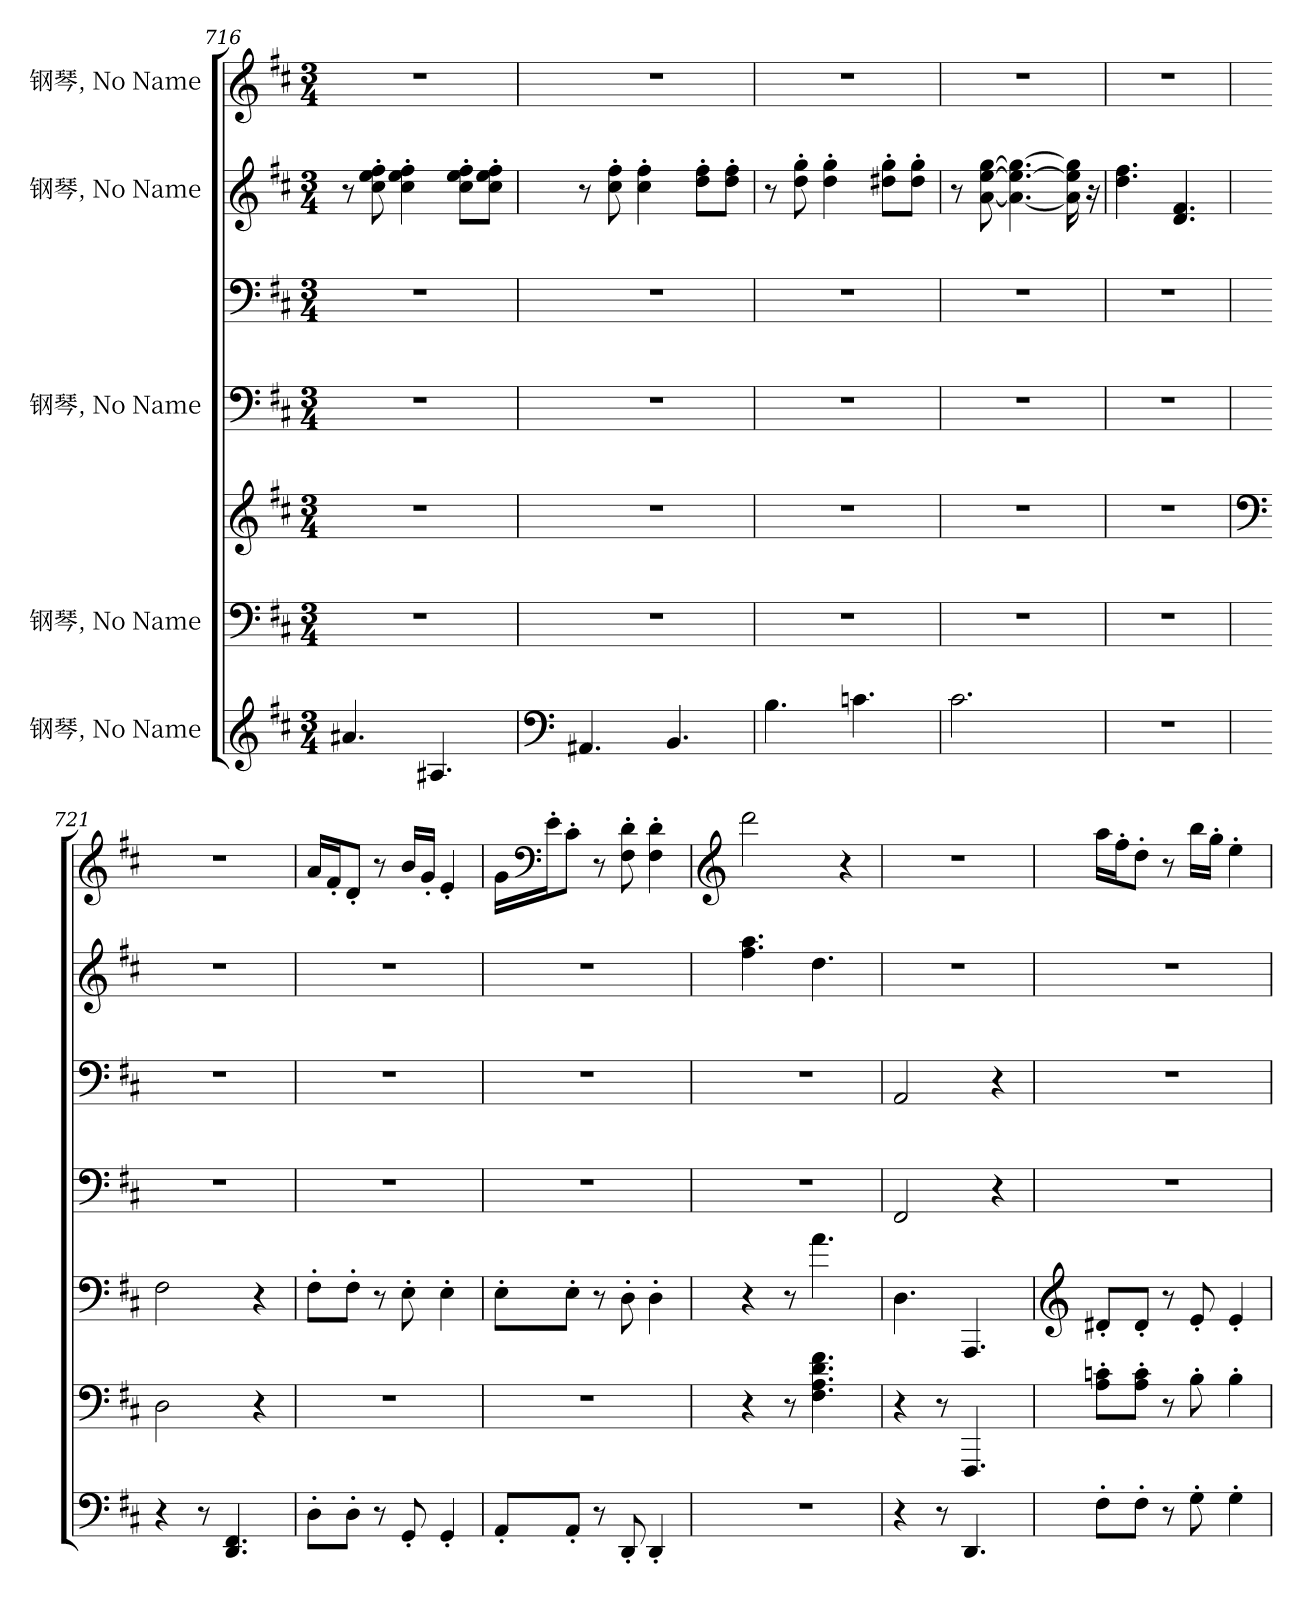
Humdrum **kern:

**kern	**kern	**kern	**kern	**kern	**kern	**kern
*part5	*part4	*part4	*part3	*part3	*part2	*part1
*staff7	*staff6	*staff5	*staff4	*staff3	*staff2	*staff1
*I"钢琴, No Name	*I"钢琴, No Name	*	*I"钢琴, No Name	*	*I"钢琴, No Name	*I"钢琴, No Name
!!LO:PB:g=z
*clefG2	*clefF4	*clefG2	*clefF4	*clefF4	*clefG2	*clefG2
*k[f#c#]	*k[f#c#]	*k[f#c#]	*k[f#c#]	*k[f#c#]	*k[f#c#]	*k[f#c#]
*M3/4	*M3/4	*M3/4	*M3/4	*M3/4	*M3/4	*M3/4
*MM167	*MM167	*MM167	*MM167	*MM167	*MM167	*MM167
=716	=716	=716	=716	=716	=716	=716
4.a#X/	2.r	2.r	2.r	2.r	8r	2.r
.	.	.	.	.	8cc#\' 8ee\' 8ff#\'	.
.	.	.	.	.	4cc#\' 4ee\' 4ff#\'	.
4.A#X/	.	.	.	.	.	.
.	.	.	.	.	8cc#\' 8ee\' 8ff#\'L	.
.	.	.	.	.	8cc#\' 8ee\' 8ff#\'J	.
=717	=717	=717	=717	=717	=717	=717
*clefF4	*	*	*	*	*	*
4.AA#X/	2.r	2.r	2.r	2.r	8r	2.r
.	.	.	.	.	8cc#\' 8ff#\'	.
.	.	.	.	.	4cc#\' 4ff#\'	.
4.BB/	.	.	.	.	.	.
.	.	.	.	.	8dd\' 8ff#\'L	.
.	.	.	.	.	8dd\' 8ff#\'J	.
=718	=718	=718	=718	=718	=718	=718
*	*	*	*	*	*	*MM167
4.B\	2.r	2.r	2.r	2.r	8r	2.r
.	.	.	.	.	8dd\' 8gg\'	.
.	.	.	.	.	4dd\' 4gg\'	.
4.cn\	.	.	.	.	.	.
.	.	.	.	.	8dd#X\' 8gg\'L	.
.	.	.	.	.	8dd#\' 8gg\'J	.
=719	=719	=719	=719	=719	=719	=719
2.c#\	2.r	2.r	2.r	2.r	8r	2.r
.	.	.	.	.	[8a\ [8ee\ [8gg\	.
.	.	.	.	.	4.a\_ 4.ee\_ 4.gg\_	.
.	.	.	.	.	16a\] 16ee\] 16gg\]	.
.	.	.	.	.	16r	.
=720	=720	=720	=720	=720	=720	=720
*	*	*	*	*	*	*MM167
2.r	2.r	2.r	2.r	2.r	4.dd\ 4.ff#\	2.r
.	.	.	.	.	4.d/ 4.f#/	.
=721	=721	=721	=721	=721	=721	=721
*	*	*clefF4	*	*	*	*
4r	2D\	2F#\	2.r	2.r	2.r	2.r
8r	.	.	.	.	.	.
4.DD/ 4.FF#/	.	.	.	.	.	.
.	4r	4r	.	.	.	.
!!LO:PB:g=z
=722	=722	=722	=722	=722	=722	=722
*	*	*	*	*	*	*MM167
8D'\L	2.r	8F#'\L	2.r	2.r	2.r	16a/LL
.	.	.	.	.	.	16f#'/J
8D'\J	.	8F#'\J	.	.	.	8d'/J
8r	.	8r	.	.	.	8r
8GG'/	.	8E'\	.	.	.	16b/LL
.	.	.	.	.	.	16g'/JJ
4GG'/	.	4E'\	.	.	.	4e'/
=723	=723	=723	=723	=723	=723	=723
8AA'/L	2.r	8E'\L	2.r	2.r	2.r	16g\LL
*	*	*	*	*	*	*clefF4
.	.	.	.	.	.	16e'\J
8AA'/J	.	8E'\J	.	.	.	8c#'\J
8r	.	8r	.	.	.	8r
8DD'/	.	8D'\	.	.	.	8F#\' 8d\'
4DD'/	.	4D'\	.	.	.	4F#\' 4d\'
=724	=724	=724	=724	=724	=724	=724
*	*	*	*	*	*	*clefG2
*	*	*	*	*	*	*MM167
2.r	4r	4r	2.r	2.r	4.ff#\ 4.aa\	2ddd\
.	8r	8r	.	.	.	.
.	4.F#\ 4.A\ 4.d\ 4.f#\	4.a\	.	.	4.dd\	.
.	.	.	.	.	.	4r
=725	=725	=725	=725	=725	=725	=725
4r	4r	4.D\	2FF#/	2AA/	2.r	2.r
8r	8r	.	.	.	.	.
4.DD/	4.FFF#/	4.AAA/	.	.	.	.
.	.	.	4r	4r	.	.
=726	=726	=726	=726	=726	=726	=726
*	*	*clefG2	*	*	*	*
*	*	*	*	*	*	*MM167
8F#'\L	8A\' 8cn\'L	8d#X'/L	2.r	2.r	2.r	16aa\LL
.	.	.	.	.	.	16ff#'\J
8F#'\J	8A\' 8c\'J	8d#'/J	.	.	.	8dd'\J
8r	8r	8r	.	.	.	8r
8G'\	8B'\	8e'/	.	.	.	16bb\LL
.	.	.	.	.	.	16gg'\JJ
4G'\	4B'\	4e'/	.	.	.	4ee'\
=	=	=	=	=	=	=
*-	*-	*-	*-	*-	*-	*-
